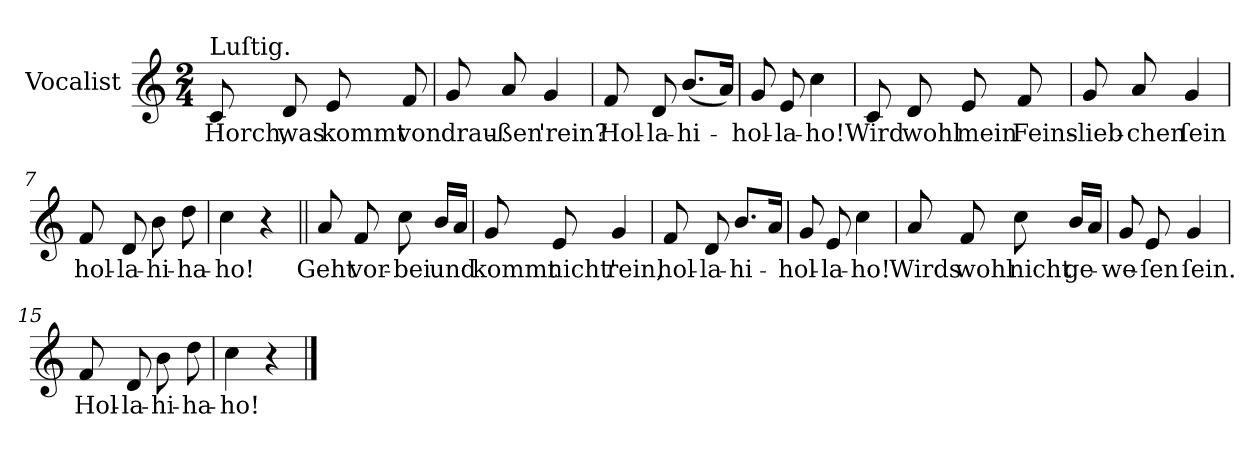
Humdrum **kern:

**kern	**text
*part1	*part1
*staff1	*staff1
*I"Vocalist	*
*clefG2	*
*k[]	*
*C:	*
*M2/4	*
=1	=1
!LO:TX:a:t=Luſtig.	!
8c	Horch,
8d	was
8e	kommt
8f	von
=2	=2
8g	drau-
8a	-ßen
4g	'rein?
=3	=3
8f	Hol-
8d	-la-
(8.bL	-hi-
16aJk)	.
=4	=4
8g	-hol-
8e	-la-
4cc	-ho!
=5	=5
8c	Wird
8d	wohl
8e	mein
8f	Feins-
=6	=6
8g	-lieb-
8a	-chen
4g	ſein
=7	=7
8f	hol-
8d	-la-
8b	-hi-
8dd	-ha-
=8	=8
4cc	-ho!
4r	.
=9||	=9||
8a	Geht
8f	vor-
8cc	-bei
16bLL	und
16aJJ	.
=10	=10
8g	kommt
8e	nicht'
4g	rein,
=11	=11
8f	hol-
8d	-la-
8.bL	-hi-
16aJk	.
=12	=12
8g	-hol-
8e	-la-
4cc	-ho!
=13	=13
8a	Wirds
8f	wohl
8cc	nicht
16bLL	ge-
16aJJ	.
=14	=14
8g	-we-
8e	-ſen
4g	ſein.
=15	=15
8f	Hol-
8d	-la-
8b	-hi-
8dd	-ha-
=16	=16
4cc	-ho!
4r	.
==	==
*-	*-
